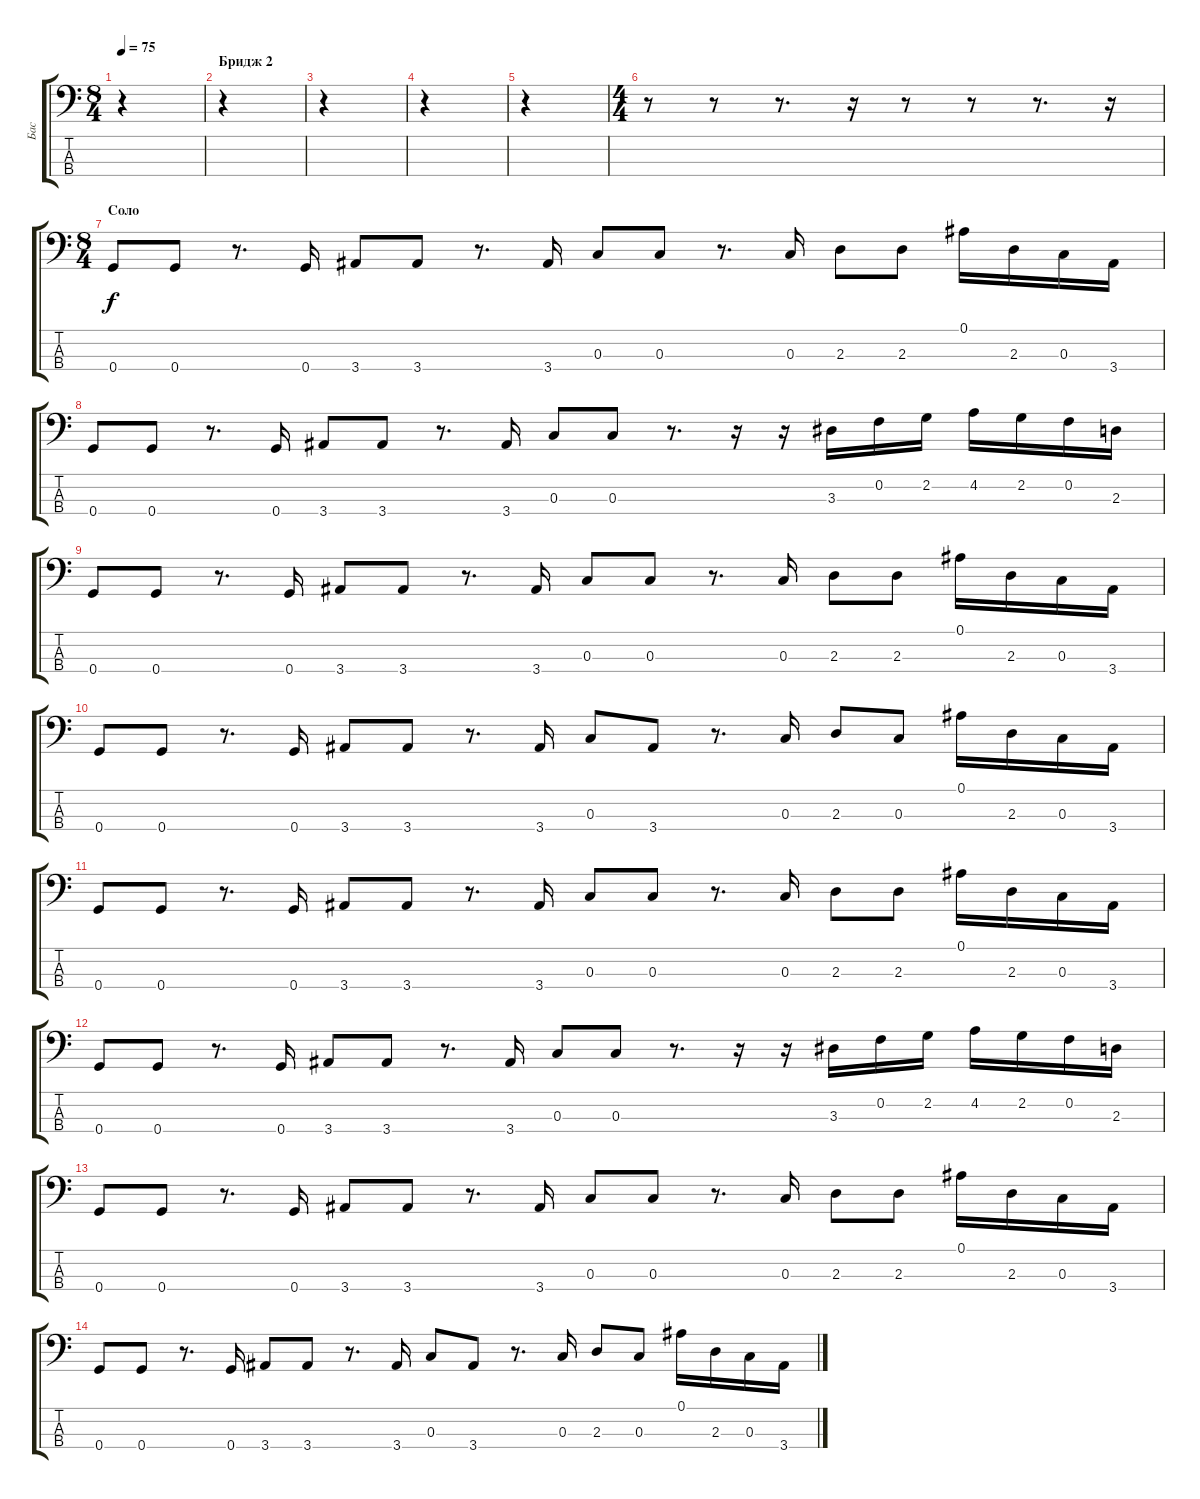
\track ("Бас" "Бас") {instrument electricbassfinger}
\staff {score tabs}
\tuning (Bb2 F2 C2 G1) {hide}
\ts (8 4)
\tempo 75
\clef f4
\ks c
r.4{dy f} |
\section ("" "Бридж 2")
r.4 |
r.4 |
r.4 |
r.4 |
\ts (4 4)
r.8 r.8 r.8{d} r.16 r.8 r.8 r.8{d} r.16 |
\ts (8 4)
\section ("" "Соло")
0.4.8 0.4.8 r.8{d} 0.4.16 3.4.8 3.4.8 r.8{d} 3.4.16 0.3.8 0.3.8 r.8{d} 0.3.16 2.3.8 2.3.8 0.1.16 2.3.16 0.3.16 3.4.16 |
0.4.8 0.4.8 r.8{d} 0.4.16 3.4.8 3.4.8 r.8{d} 3.4.16 0.3.8 0.3.8 r.8{d} r.16 r.16 3.3.16 0.2.16 2.2.16 4.2.16 2.2.16 0.2.16 2.3.16 |
0.4.8 0.4.8 r.8{d} 0.4.16 3.4.8 3.4.8 r.8{d} 3.4.16 0.3.8 0.3.8 r.8{d} 0.3.16 2.3.8 2.3.8 0.1.16 2.3.16 0.3.16 3.4.16 |
0.4.8 0.4.8 r.8{d} 0.4.16 3.4.8 3.4.8 r.8{d} 3.4.16 0.3.8 3.4.8 r.8{d} 0.3.16 2.3.8 0.3.8 0.1.16 2.3.16 0.3.16 3.4.16 |
0.4.8 0.4.8 r.8{d} 0.4.16 3.4.8 3.4.8 r.8{d} 3.4.16 0.3.8 0.3.8 r.8{d} 0.3.16 2.3.8 2.3.8 0.1.16 2.3.16 0.3.16 3.4.16 |
0.4.8 0.4.8 r.8{d} 0.4.16 3.4.8 3.4.8 r.8{d} 3.4.16 0.3.8 0.3.8 r.8{d} r.16 r.16 3.3.16 0.2.16 2.2.16 4.2.16 2.2.16 0.2.16 2.3.16 |
0.4.8 0.4.8 r.8{d} 0.4.16 3.4.8 3.4.8 r.8{d} 3.4.16 0.3.8 0.3.8 r.8{d} 0.3.16 2.3.8 2.3.8 0.1.16 2.3.16 0.3.16 3.4.16 |
0.4.8 0.4.8 r.8{d} 0.4.16 3.4.8 3.4.8 r.8{d} 3.4.16 0.3.8 3.4.8 r.8{d} 0.3.16 2.3.8 0.3.8 0.1.16 2.3.16 0.3.16 3.4.16
